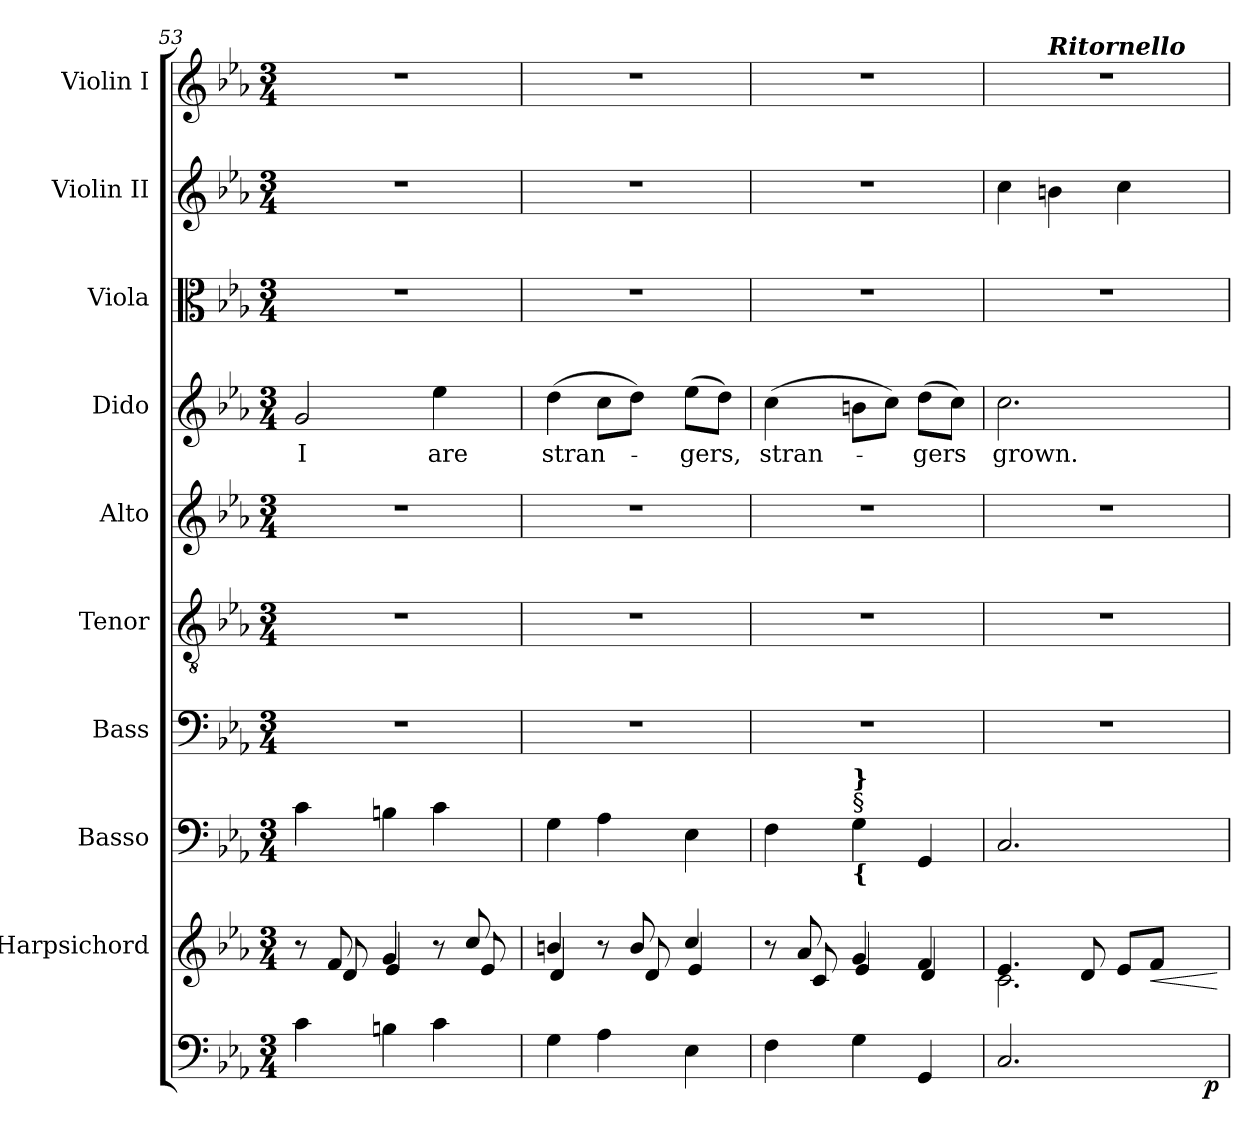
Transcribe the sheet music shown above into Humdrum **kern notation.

**kern	**dynam	**kern	**dynam	**kern	**kern	**kern	**kern	**kern	**text	**kern	**kern	**kern
*part10	*part10	*part9	*part9	*part8	*part7	*part6	*part5	*part4	*part4	*part3	*part2	*part1
*staff10	*staff10	*staff9	*staff9	*staff8	*staff7	*staff6	*staff5	*staff4	*staff4	*staff3	*staff2	*staff1
*	*	*I"Harpsichord	*	*I"Basso	*I"Bass	*I"Tenor	*I"Alto	*I"Dido	*	*I"Viola	*I"Violin II	*I"Violin I
*	*	*	*	*	*I'B.	*I'T.	*I'A.	*	*	*I'Viola	*I'Vln. II	*I'Vln. I
*clefF4	*	*clefG2	*	*clefF4	*clefF4	*clefGv2	*clefG2	*clefG2	*	*clefC3	*clefG2	*clefG2
*	*	*	*	*	*	*ITrd7c12	*	*	*	*	*	*
*k[b-e-a-]	*	*k[b-e-a-]	*	*k[b-e-a-]	*k[b-e-a-]	*k[b-e-a-]	*k[b-e-a-]	*k[b-e-a-]	*	*k[b-e-a-]	*k[b-e-a-]	*k[b-e-a-]
*E-:	*	*E-:	*	*E-:	*E-:	*E-:	*E-:	*E-:	*	*E-:	*E-:	*E-:
*M3/4	*	*M3/4	*	*M3/4	*M3/4	*M3/4	*M3/4	*M3/4	*	*M3/4	*M3/4	*M3/4
=53	=53	=53	=53	=53	=53	=53	=53	=53	=53	=53	=53	=53
*	*	*^	*	*	*	*	*	*	*	*	*	*
!	!	!	!	!	!	!LO:N:vis=1	!LO:N:vis=1	!LO:N:vis=1	!	!	!	!	!
!	!	!	!	!	!	!	!	!	!	!LO:LY:b:color=#000000	!LO:N:vis=1	!LO:N:vis=1	!LO:N:vis=1
4ci\	.	8r	8ryy	.	4ci\	2.r	2.r	2.r	2gi/	I	2.r	2.r	2.r
.	.	8fi/	8di/	.	.	.	.	.	.	.	.	.	.
4Bni\	.	4gi/	4e-i/	.	4Bni\	.	.	.	.	.	.	.	.
!	!	!	!	!	!	!	!	!	!	!LO:LY:b:color=#000000	!	!	!
4ci\	.	8r	8ryy	.	4ci\	.	.	.	4ee-i\	are	.	.	.
.	.	8cci/	8e-i/	.	.	.	.	.	.	.	.	.	.
=54	=54	=54	=54	=54	=54	=54	=54	=54	=54	=54	=54	=54	=54
!	!	!	!	!	!	!LO:N:vis=1	!LO:N:vis=1	!LO:N:vis=1	!	!	!	!	!
!	!	!	!	!	!	!	!	!	!	!LO:LY:b:color=#000000	!LO:N:vis=1	!LO:N:vis=1	!LO:N:vis=1
4Gi\	.	4bni/	4di/	.	4Gi\	2.r	2.r	2.r	(4ddi\	stran-	2.r	2.r	2.r
4A-i\	.	8r	8ryy	.	4A-i\	.	.	.	8cci\L	.	.	.	.
.	.	8bi/	8di/	.	.	.	.	.	8ddi\J)	.	.	.	.
!	!	!	!	!	!	!	!	!	!	!LO:LY:b:color=#000000	!	!	!
4E-i\	.	4cci/	4e-i/	.	4E-i\	.	.	.	(8ee-i\L	-gers,	.	.	.
.	.	.	.	.	.	.	.	.	8ddi\J)	.	.	.	.
=55	=55	=55	=55	=55	=55	=55	=55	=55	=55	=55	=55	=55	=55
!	!	!	!	!	!	!LO:N:vis=1	!LO:N:vis=1	!LO:N:vis=1	!	!	!	!	!
!	!	!	!	!	!	!	!	!	!	!LO:LY:b:color=#000000	!LO:N:vis=1	!LO:N:vis=1	!LO:N:vis=1
4Fi\	.	8r	8ryy	.	4Fi\	2.r	2.r	2.r	(4cci\	stran-	2.r	2.r	2.r
.	.	8a-i/	8ci/	.	.	.	.	.	.	.	.	.	.
!	!	!	!	!	!LO:TX:b:B:t={	!	!	!	!	!	!	!	!
!	!	!	!	!	!LO:TX:t=§	!	!	!	!	!	!	!	!
!	!	!	!	!	!LO:TX:B:t=}	!	!	!	!	!	!	!	!
4Gi\	.	4gi/	4e-i/	.	4Gi\	.	.	.	8bni\L	.	.	.	.
.	.	.	.	.	.	.	.	.	8cci\J)	.	.	.	.
!	!	!	!	!	!	!	!	!	!	!LO:LY:b:color=#000000	!	!	!
4GGi/	.	4fi/	4di/	.	4GGi/	.	.	.	(8ddi\L	-gers	.	.	.
.	.	.	.	.	.	.	.	.	8cci\J)	.	.	.	.
!!LO:PB:g=z
=56	=56	=56	=56	=56	=56	=56	=56	=56	=56	=56	=56	=56	=56
!	!	!	!	!	!	!LO:N:vis=1	!LO:N:vis=1	!LO:N:vis=1	!	!	!	!	!
!	!	!	!	!	!	!	!	!	!	!LO:LY:b:color=#000000	!LO:N:vis=1	!	!LO:N:vis=1
*^	*	*	*	*	*	*	*	*	*	*	*	*	*^
2.Ci/	2ryy	.	4.e-i/	2.ci\	.	2.Ci/	2.r	2.r	2.r	2.cci\	grown.	2.r	4cci\	2.r	4ryy
!	!	!	!	!	!	!	!	!	!	!	!	!	!	!	!LO:TX:a:Bi:t=Ritornello
.	.	.	.	.	.	.	.	.	.	.	.	.	4bni\	.	2ryy
.	.	.	8di/	.	.	.	.	.	.	.	.	.	.	.	.
.	8ryy	.	8e-i/L	.	.	.	.	.	.	.	.	.	4cci\	.	.
!	!	!	!	!	!LO:HP:b	!	!	!	!	!	!	!	!	!	!
.	16ryy	.	8fi/J	.	<	.	.	.	.	.	.	.	.	.	.
.	32ryy	.	.	.	.	.	.	.	.	.	.	.	.	.	.
.	64ryy	.	.	.	.	.	.	.	.	.	.	.	.	.	.
.	128...ryy	.	.	.	.	.	.	.	.	.	.	.	.	.	.
.	1024ryy	p	.	.	.	.	.	.	.	.	.	.	.	.	.
*	*	*	*v	*v	*	*	*	*	*	*	*	*	*	*	*
.	.	.	.	[	.	.	.	.	.	.	.	.	.	.
*v	*v	*	*	*	*	*	*	*	*	*	*	*	*v	*v
=	=	=	=	=	=	=	=	=	=	=	=	=
*-	*-	*-	*-	*-	*-	*-	*-	*-	*-	*-	*-	*-
